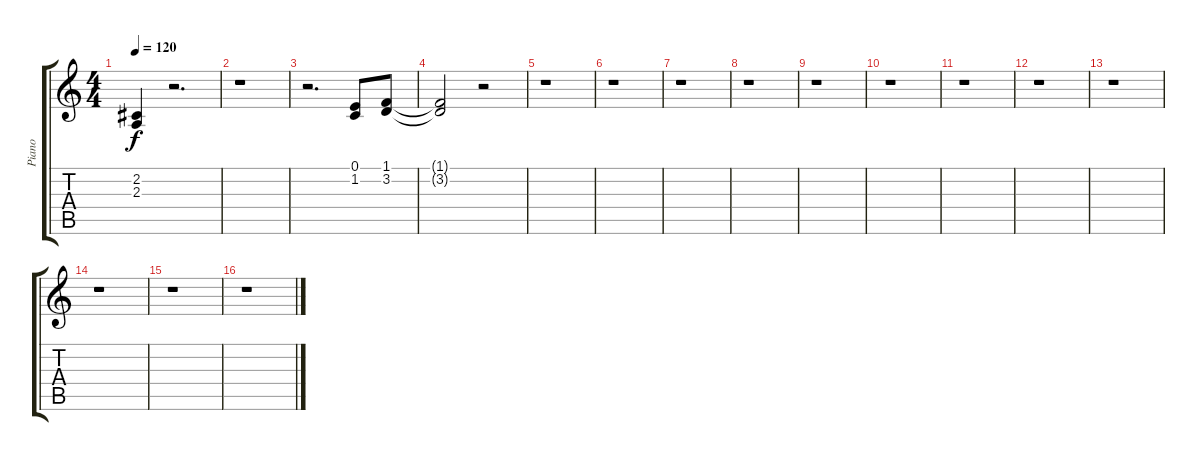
\track ("Piano" "Piano") {instrument acousticgrandpiano}
\staff {score tabs}
\tuning (E4 B3 G3 D3 A2 E2) {hide}
\ts (4 4)
\tempo 120
\clef g2
\ks c
(2.2{t} 2.3{t}).4{dy f} r.2{d} |
r.1 |
r.2{d} (0.1 1.2).8 (1.1 3.2).8 |
(1.1{t} 3.2{t}).2 r.2 |
r.1 |
r.1 |
r.1 |
r.1 |
r.1 |
r.1 |
r.1 |
r.1 |
r.1 |
r.1 |
r.1 |
r.1
